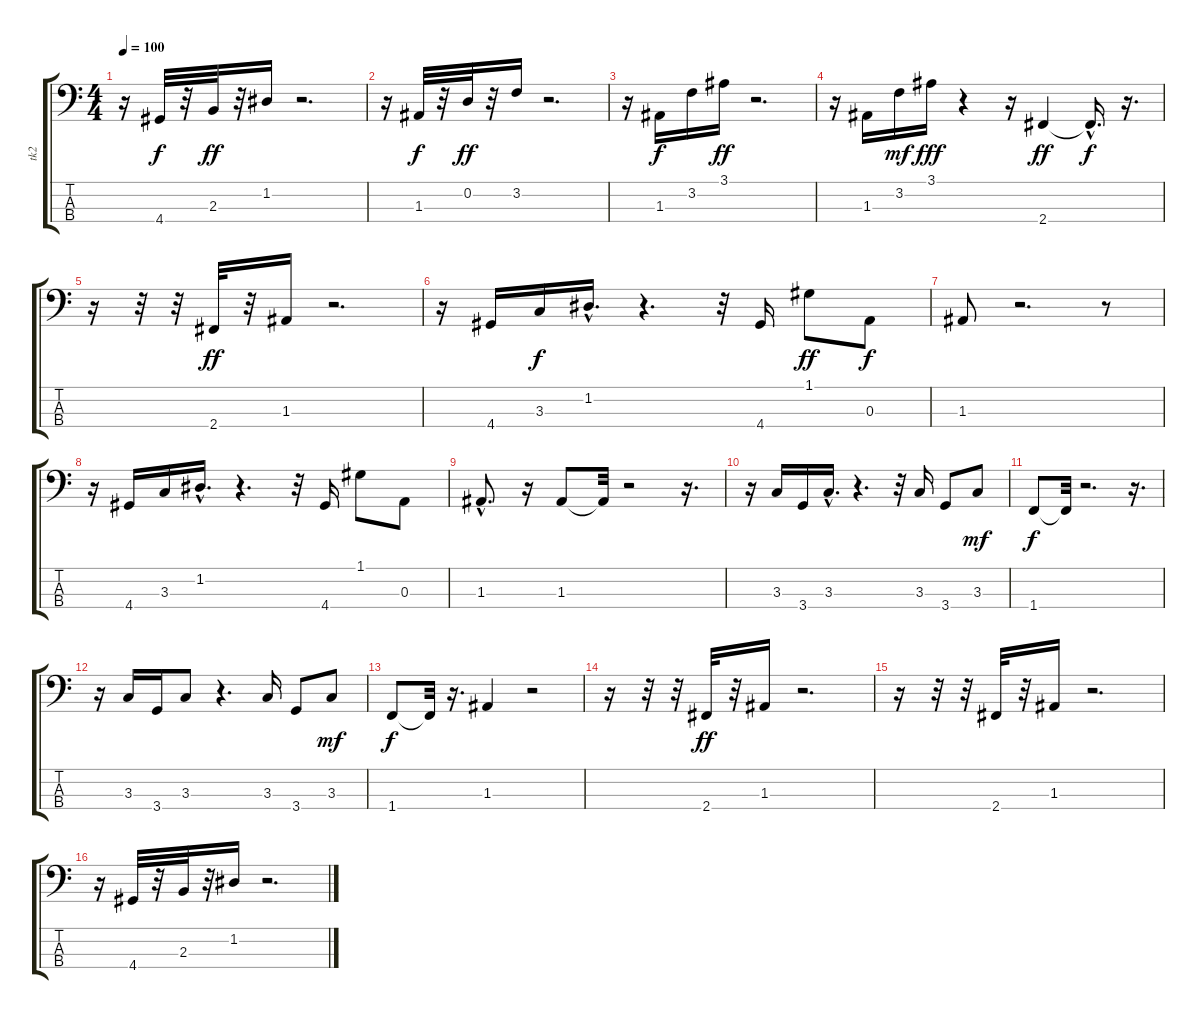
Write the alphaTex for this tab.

\track ("tk2" "tk2") {instrument electricbassfinger}
\staff {score tabs}
\tuning (G2 D2 A1 E1) {hide}
\ts (4 4)
\tempo 100
\clef f4
\ks c
r.16{dy ff} 4.4.32{dy f} r.32 2.3.32{dy ff} r.32 1.2.16 r.2{d} |
r.16 1.3.32{dy f} r.32 0.2.32{dy ff} r.32 3.2.16 r.2{d} |
r.16 1.3.16{dy f} 3.2.16 3.1.16{dy ff} r.2{d} |
r.16 1.3.16 3.2.16{dy mf} 3.1.16{dy fff} r.4 r.16 2.4.4{dy ff} 2.4{hac t}.16{d dy f} r.16{d} |
r.16 r.32 r.32 2.4.32{dy ff} r.32 1.3.16 r.2{d} |
r.16 4.4.16 3.3.16{dy f} 1.2{hac}.16{d} r.4{d} r.32 4.4.16 1.1.8{dy ff} 0.3.8{dy f} |
1.3.8 r.2{d} r.8 |
r.16 4.4.16 3.3.16 1.2{hac}.16{d} r.4{d} r.32 4.4.16 1.1.8 0.3.8 |
1.3{hac}.8{d} r.16 1.3.8 1.3{t}.32 r.2 r.16{d} |
r.16 3.3.16 3.4.16 3.3{hac}.16{d} r.4{d} r.32 3.3.16 3.4.8 3.3.8{dy mf} |
1.4.8{dy f} 1.4{t}.32 r.2{d} r.16{d} |
r.16 3.3.16 3.4.16 3.3.8 r.4{d} 3.3.16 3.4.8 3.3.8{dy mf} |
1.4.8{dy f} 1.4{t}.32 r.16{d} 1.3.4 r.2 |
r.16 r.32 r.32 2.4.32{dy ff} r.32 1.3.16 r.2{d} |
r.16 r.32 r.32 2.4.32 r.32 1.3.16 r.2{d} |
r.16 4.4.32 r.32 2.3.32 r.32 1.2.16 r.2{d}
